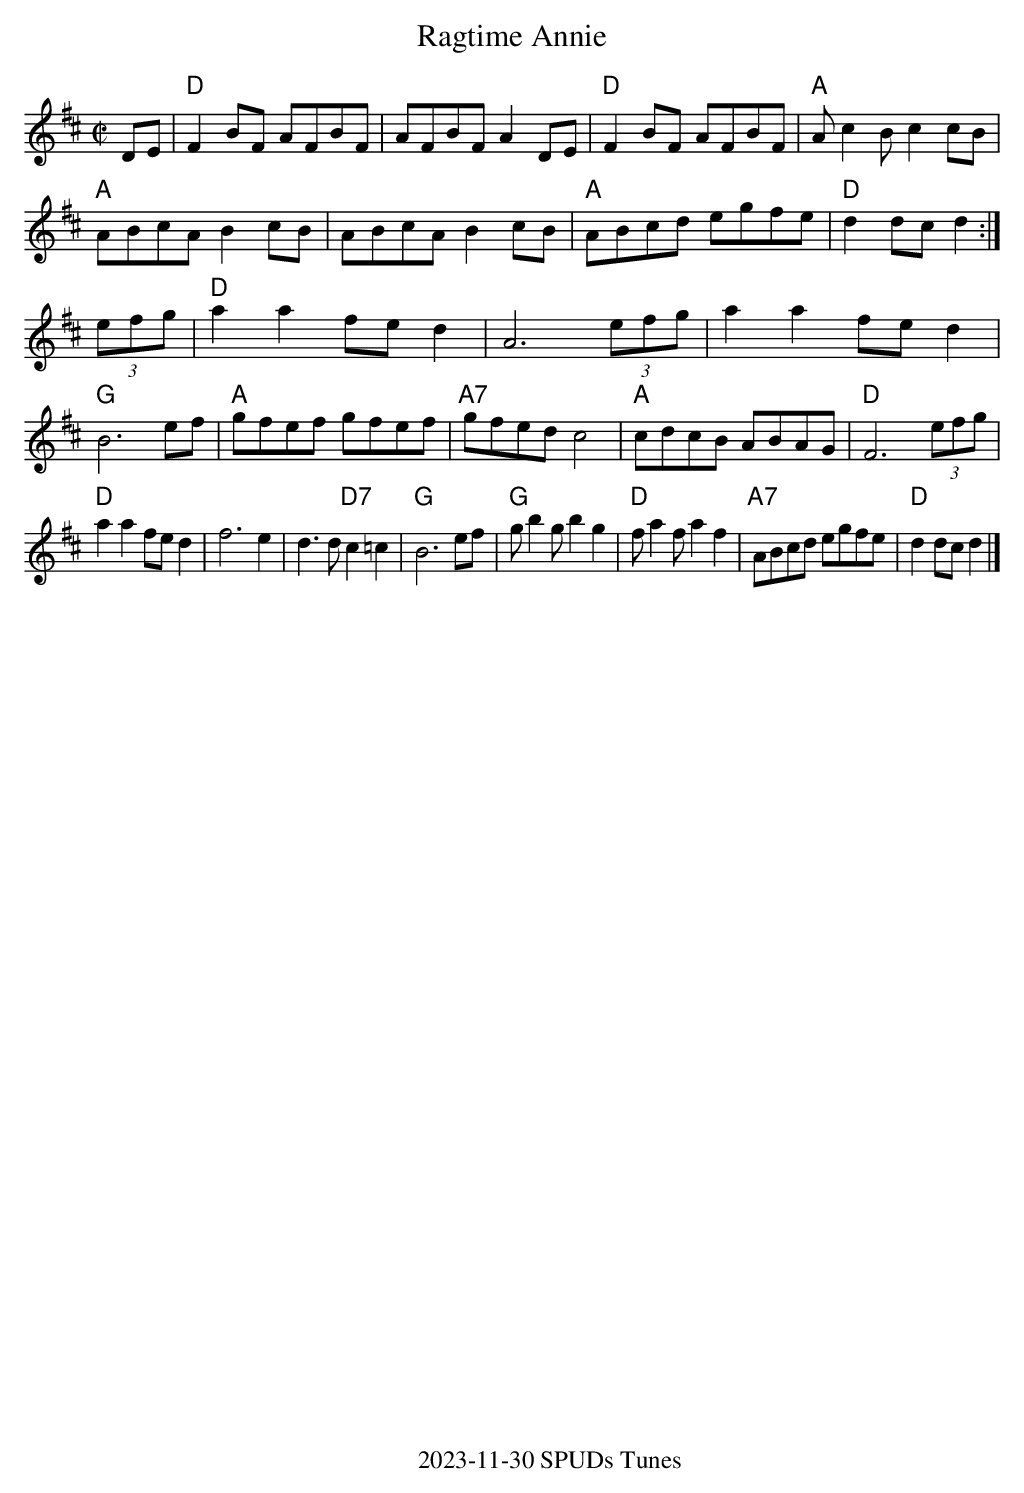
X:1
T:Ragtime Annie
M:C|
K:D
DE| "D"F2 BF AFBF| AFBF A2DE| "D"F2 BF AFBF| "A"A c2 Bc2 cB|
    "A"ABcA B2cB| ABcA B2cB|"A" ABcd egfe| "D"d2dc d2:|
(3efg| "D"a2a2 fed2| A6 (3efg| a2a2 fe d2| "G"B6 ef|\
    "A"gfef gfef|"A7" gfed c4|"A" cdcB ABAG| "D"F6 (3efg|
    "D"a2a2 fed2| f6e2| d3d "D7"c2 =c2| "G"B6 ef|\
    "G"gb2 gb2g2| "D"fa2 fa2f2| "A7"ABcd egfe| "D"d2dc d2 |]
